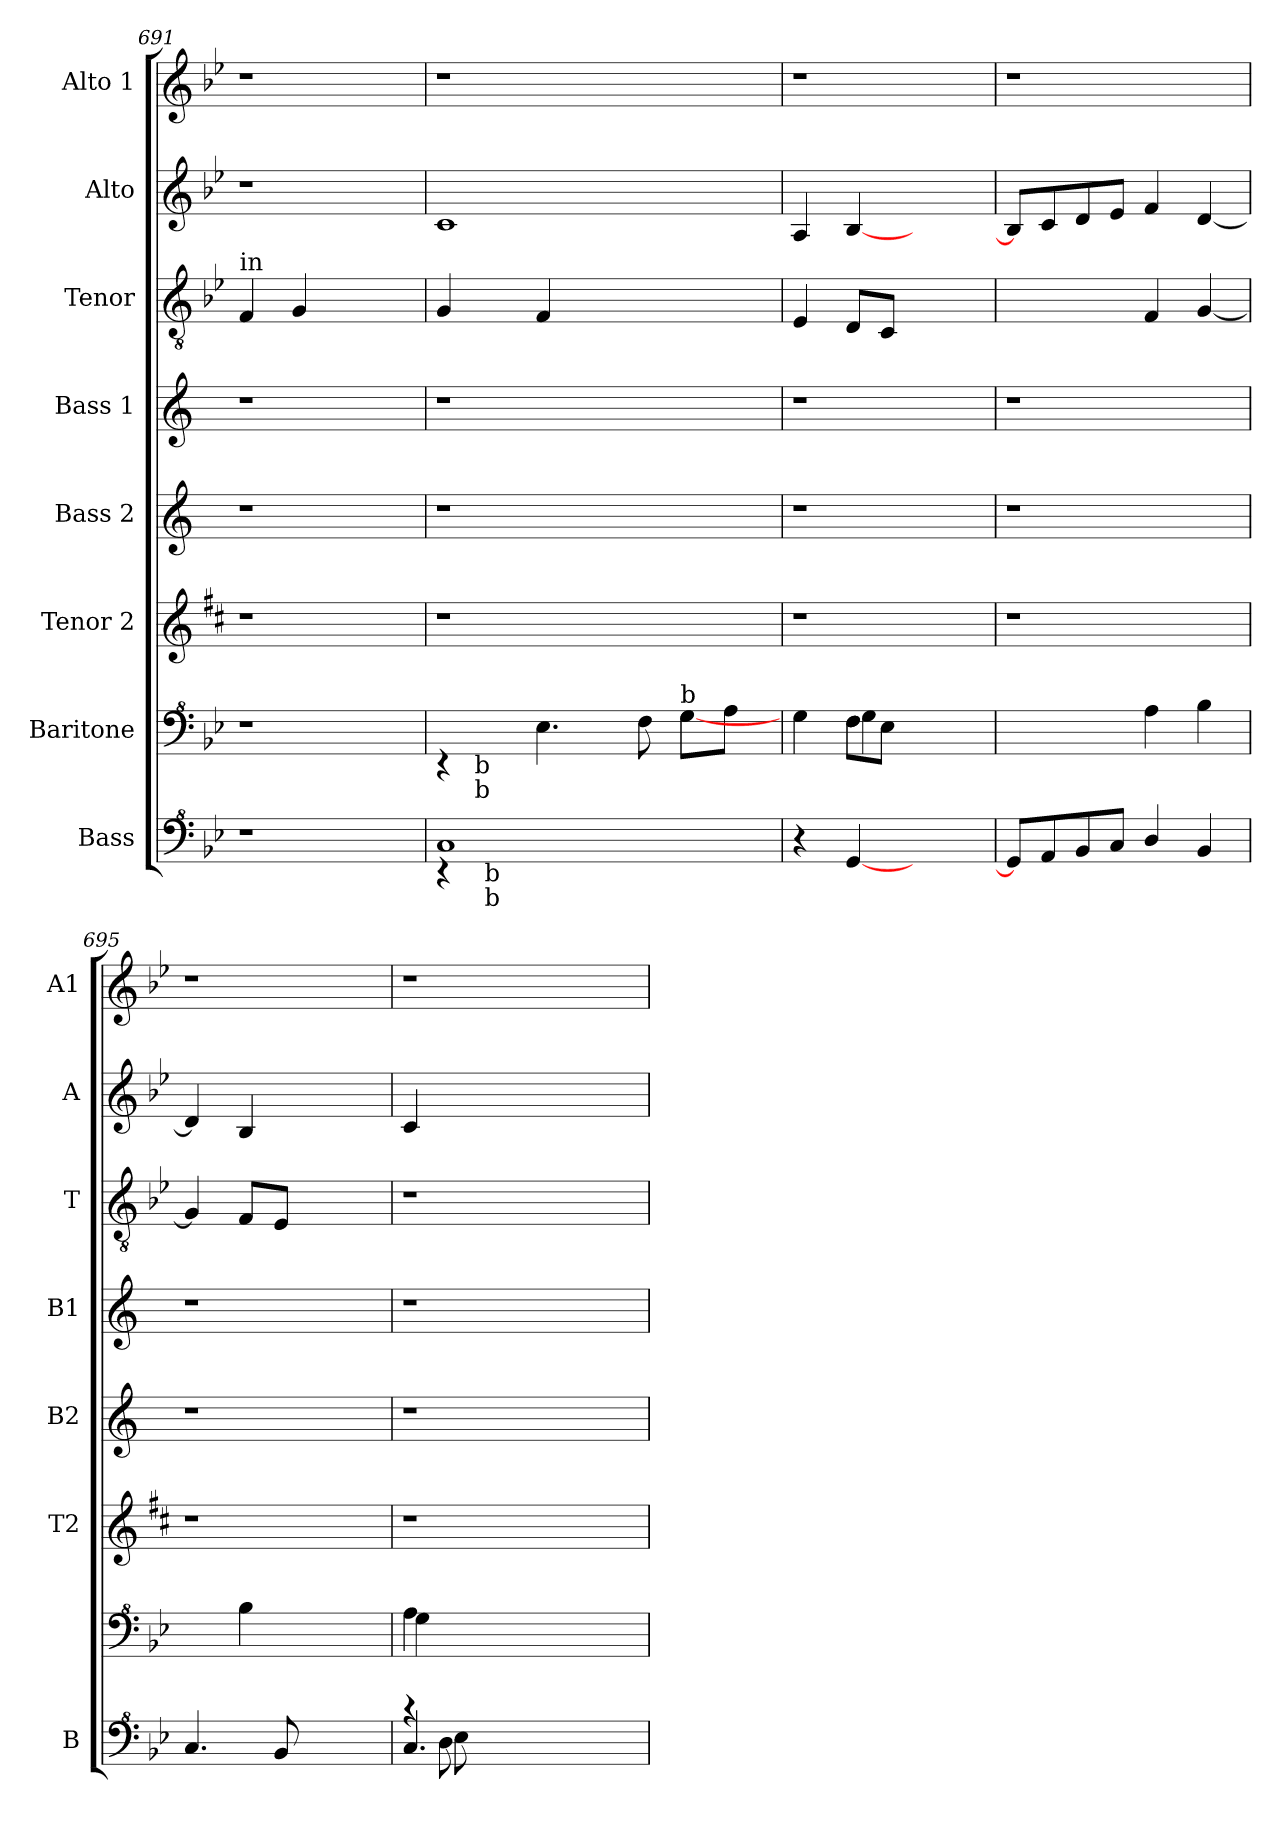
**kern	**kern	**kern	**kern	**kern	**kern	**kern	**kern
*part8	*part7	*part6	*part5	*part4	*part3	*part2	*part1
*staff8	*staff7	*staff6	*staff5	*staff4	*staff3	*staff2	*staff1
*I"Bass	*I"Baritone	*I"Tenor 2	*I"Bass 2	*I"Bass 1	*I"Tenor	*I"Alto	*I"Alto 1
*I'B	*	*I'T2	*I'B2	*I'B1	*I'T	*I'A	*I'A1
*clefF^4	*clefF^4	*clefG2	*clefG2	*clefG2	*clefGv2	*clefG2	*clefG2
*	*	*ITrd1c2	*	*	*ITrd1c2	*ITrd1c2	*ITrd1c2
*k[b-e-]	*k[b-e-]	*k[]	*k[]	*k[]	*k[b-e-a-d-]	*k[b-e-a-d-]	*k[b-e-a-d-]
*B-:	*B-:	*C:	*C:	*C:	*A-:	*A-:	*A-:
=691	=691	=691	=691	=691	=691	=691	=691
!	!	!	!	!	!LO:TX:a:t=in	!	!
1r	1r	1r	1r	1r	4E-/	1r	1r
.	.	.	.	.	4F/	.	.
.	.	.	.	.	2ryy	.	.
!!LO:PB:g=z
=692	=692	=692	=692	=692	=692	=692	=692
*^	*^	*	*	*	*	*	*
*	*^	*	*^	*	*	*	*	*	*
*	*	*	*	*	*^	*	*	*	*	*	*
16ryy	4rE	1c	16ryy	4rE	2.ryy	2.ryy	1r	1r	1r	4F/	1B-	1r
32.ryy	.	.	32ryy	.	.	.	.	.	.	.	.	.
!	!	!	!LO:TX:b:t=b	!	!	!	!	!	!	!	!	!
!	!	!	!LO:TX:b:t=b	!	!	!	!	!	!	!	!	!
.	.	.	32ryy	.	.	.	.	.	.	.	.	.
!LO:TX:b:t=b	!	!	!	!	!	!	!	!	!	!	!	!
!LO:TX:b:t=b	!	!	!	!	!	!	!	!	!	!	!	!
32ryy	.	.	.	.	.	.	.	.	.	.	.	.
.	.	.	2..ryy	.	.	.	.	.	.	.	.	.
2ryy	.	.	.	.	.	.	.	.	.	.	.	.
.	8.ryy	.	.	4.e-\	.	.	.	.	.	4E-/	.	.
.	2ryy	.	.	.	.	.	.	.	.	.	.	.
.	.	.	.	.	.	.	.	.	.	2ryy	.	.
.	.	.	.	8f\	.	.	.	.	.	.	.	.
4ryy	.	.	.	.	.	.	.	.	.	.	.	.
!	!	!	!	!LO:TX:a:t=b	!	!	!	!	!	!	!	!
.	.	.	.	16.ryy	8g\L	[>4g\	.	.	.	.	.	.
.	.	.	.	8ryy	.	.	.	.	.	.	.	.
.	.	.	.	.	8a\J	.	.	.	.	.	.	.
16..ryy	.	.	.	.	.	.	.	.	.	.	.	.
.	16ryy	.	.	.	.	.	.	.	.	.	.	.
.	.	.	.	32ryy	.	.	.	.	.	.	.	.
*v	*v	*v	*	*	*	*	*	*	*	*	*	*
*	*	*	*v	*v	*	*	*	*	*	*
=693	=693	=693	=693	=693	=693	=693	=693	=693	=693
4r	4g\	4ryy	4ryy	1r	1r	1r	4D-/	4G/	1r
[<4G/	8f\L	4f\	4g\	.	.	.	8C/L	[<4A-/	.
.	8e-\J	.	.	.	.	.	8BB-/J	.	.
2ryy	2ryy	2ryy	2ryy	.	.	.	2ryy	2ryy	.
*	*v	*v	*v	*	*	*	*	*	*
=694	=694	=694	=694	=694	=694	=694	=694
8G/L]	2ryy	1r	1r	1r	2ryy	8A-/L]	1r
8A/	.	.	.	.	.	8B-/	.
8B-/	.	.	.	.	.	8c/	.
8c/J	.	.	.	.	.	8d-/J	.
4d/	4a\	.	.	.	4E-/	4e-/	.
4B-/	4b-\	.	.	.	[<4F/	[<4c/	.
=695	=695	=695	=695	=695	=695	=695	=695
4.c/	4ryy	1r	1r	1r	4F/]	4c/]	1r
.	4b-\	.	.	.	8E-/L	4A-/	.
8B-/	.	.	.	.	8D-/J	.	.
2ryy	2ryy	.	.	.	2ryy	2ryy	.
=696	=696	=696	=696	=696	=696	=696	=696
*^	*^	*	*	*	*	*	*
*	*^	*	*	*	*	*	*	*	*
*	*	*^	*	*	*	*	*	*	*	*
4rcc	4.c/	8ryy	8ryy	4a\	4g\	1r	1r	1r	1r	4B-/	1r
.	.	8d\	8e-\	.	.	.	.	.	.	.	.
2ryy	.	2ryy	2ryy	2.ryy	2.ryy	.	.	.	.	2.ryy	.
.	2ryy	.	.	.	.	.	.	.	.	.	.
8ryy	.	8ryy	8ryy	.	.	.	.	.	.	.	.
8ryy	8ryy	8ryy	8ryy	.	.	.	.	.	.	.	.
*v	*v	*v	*v	*	*	*	*	*	*	*	*
*	*v	*v	*	*	*	*	*	*
=	=	=	=	=	=	=	=
*-	*-	*-	*-	*-	*-	*-	*-
